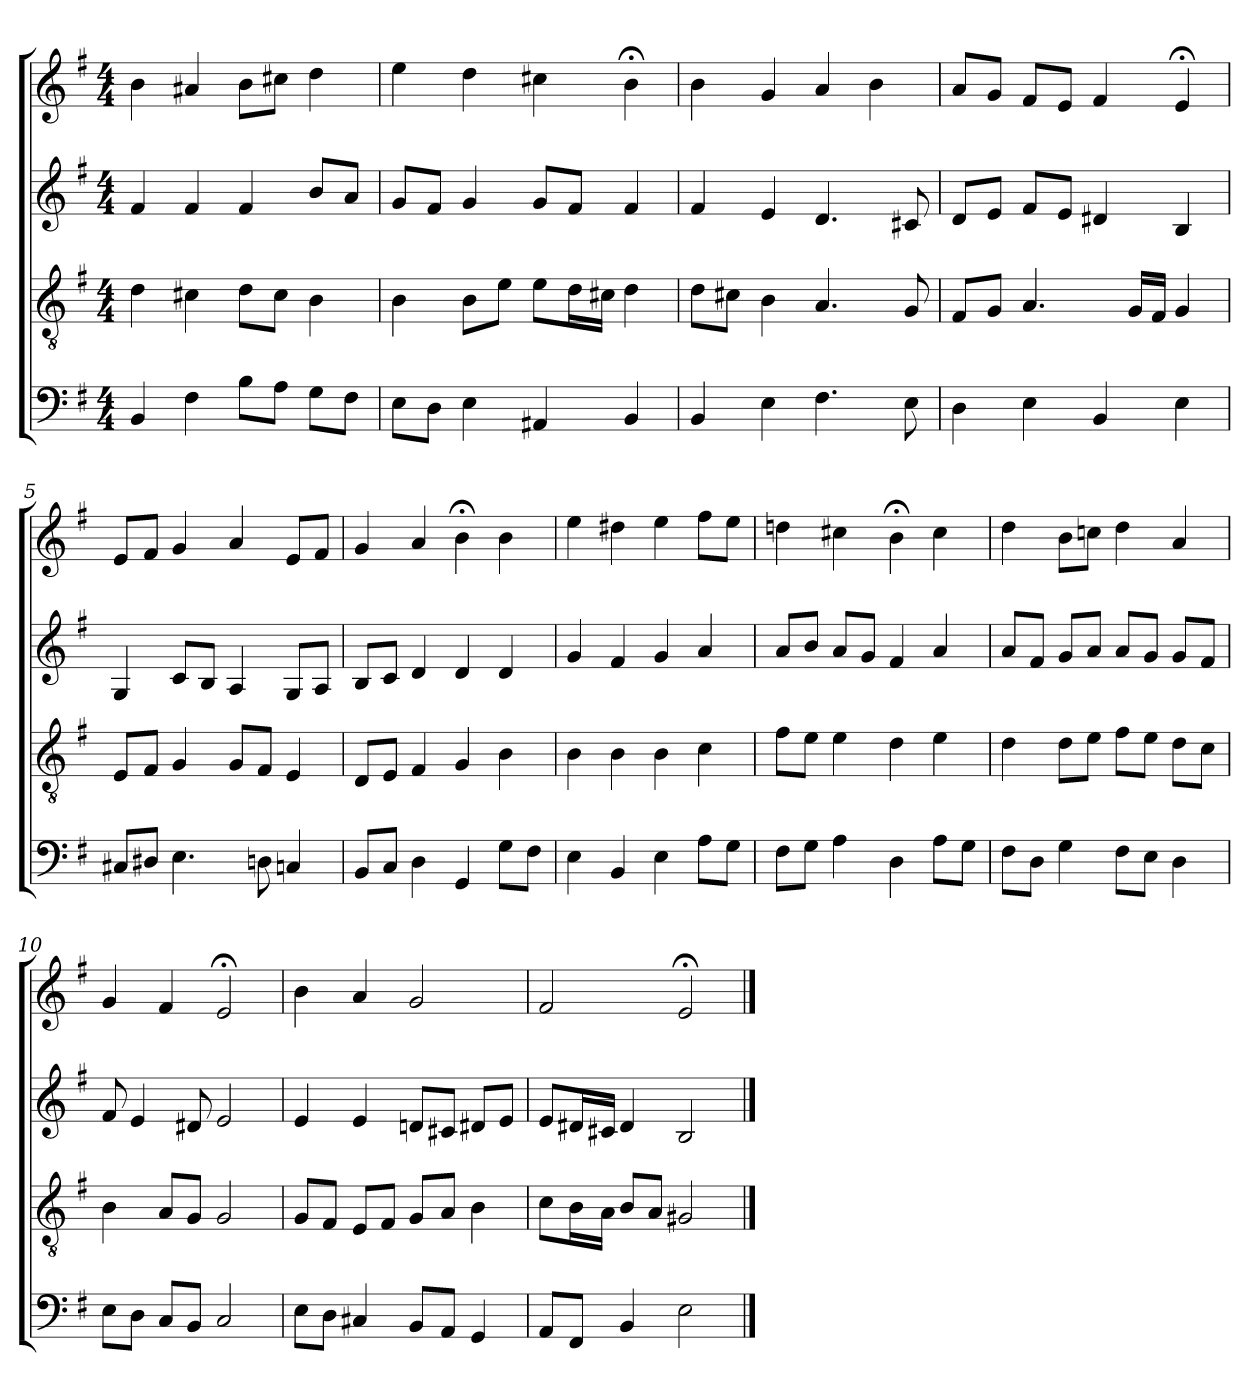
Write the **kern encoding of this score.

**kern	**kern	**kern	**kern
*part4	*part3	*part2	*part1
*staff4	*staff3	*staff2	*staff1
*clefF4	*clefGv2	*clefG2	*clefG2
*k[f#]	*k[f#]	*k[f#]	*k[f#]
*M4/4	*M4/4	*M4/4	*M4/4
=1	=1	=1	=1
4BB/	4d\	4f#/	4b\
4F#\	4c#X\	4f#/	4a#X/
8B\L	8d\L	4f#/	8b\L
8A\J	8c#\J	.	8cc#X\J
8G\L	4B\	8b/L	4dd\
8F#\J	.	8a/J	.
=2	=2	=2	=2
8E\L	4B\	8g/L	4ee\
8D\J	.	8f#/J	.
4E\	8B\L	4g/	4dd\
.	8e\J	.	.
4AA#X/	8e\L	8g/L	4cc#X\
.	16d\L	8f#/J	.
.	16c#X\JJ	.	.
4BB/	4d\	4f#/	4b;\
=3	=3	=3	=3
4BB/	8d\L	4f#/	4b\
.	8c#X\J	.	.
4E\	4B\	4e/	4g/
4.F#\	4.A/	4.d/	4a/
.	.	.	4b\
8E\	8G/	8c#X/	.
=4	=4	=4	=4
4D\	8F#/L	8d/L	8a/L
.	8G/J	8e/J	8g/J
4E\	4.A/	8f#/L	8f#/L
.	.	8e/J	8e/J
4BB/	.	4d#X/	4f#/
.	16G/LL	.	.
.	16F#/JJ	.	.
4E\	4G/	4B/	4e;/
=5	=5	=5	=5
8C#X/L	8E/L	4G/	8e/L
8D#X/J	8F#/J	.	8f#/J
4.E\	4G/	8c/L	4g/
.	.	8B/J	.
.	8G/L	4A/	4a/
8Dn\	8F#/J	.	.
4Cn/	4E/	8G/L	8e/L
.	.	8A/J	8f#/J
!!LO:LB:g=z
=6	=6	=6	=6
8BB/L	8D/L	8B/L	4g/
8C/J	8E/J	8c/J	.
4D\	4F#/	4d/	4a/
4GG/	4G/	4d/	4b;\
8G\L	4B\	4d/	4b\
8F#\J	.	.	.
=7	=7	=7	=7
4E\	4B\	4g/	4ee\
4BB/	4B\	4f#/	4dd#X\
4E\	4B\	4g/	4ee\
8A\L	4c\	4a/	8ff#\L
8G\J	.	.	8ee\J
=8	=8	=8	=8
8F#\L	8f#\L	8a/L	4ddn\
8G\J	8e\J	8b/J	.
4A\	4e\	8a/L	4cc#X\
.	.	8g/J	.
4D\	4d\	4f#/	4b;\
8A\L	4e\	4a/	4cc#\
8G\J	.	.	.
=9	=9	=9	=9
8F#\L	4d\	8a/L	4dd\
8D\J	.	8f#/J	.
4G\	8d\L	8g/L	8b\L
.	8e\J	8a/J	8ccn\J
8F#\L	8f#\L	8a/L	4dd\
8E\J	8e\J	8g/J	.
4D\	8d\L	8g/L	4a/
.	8c\J	8f#/J	.
=10	=10	=10	=10
8E\L	4B\	8f#/	4g/
8D\J	.	4e/	.
8C/L	8A/L	.	4f#/
8BB/J	8G/J	8d#X/	.
2C/	2G/	2e/	2e;/
=11	=11	=11	=11
8E\L	8G/L	4e/	4b\
8D\J	8F#/J	.	.
4C#X/	8E/L	4e/	4a/
.	8F#/J	.	.
8BB/L	8G/L	8dn/L	2g/
8AA/J	8A/J	8c#X/J	.
4GG/	4B\	8d#X/L	.
.	.	8e/J	.
!!LO:LB:g=z
=12	=12	=12	=12
8AA/L	8c\L	8e/L	2f#/
8FF#/J	16B\L	16d#X/L	.
.	16A\JJ	16c#X/JJ	.
4BB/	8B/L	4d#/	.
.	8A/J	.	.
2E\	2G#X/	2B/	2e;/
==	==	==	==
*-	*-	*-	*-
